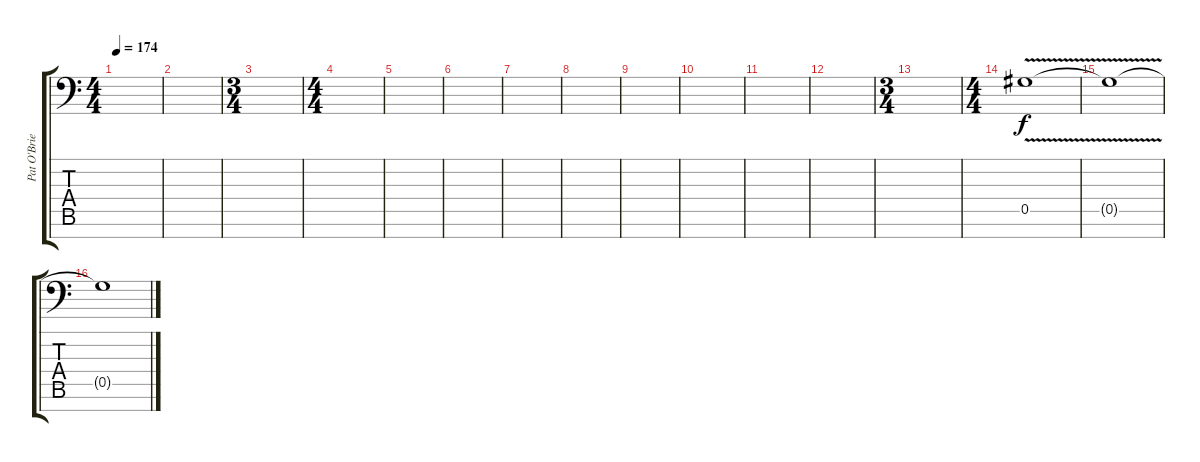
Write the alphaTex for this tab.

\track ("Pat O'Brien" "Pat O'Brie") {instrument distortionguitar}
\staff {score tabs}
\tuning (Eb4 Bb3 Gb3 Db3 Ab2 Eb2 Bb1) {hide}
\ts (4 4)
\tempo 174
\clef f4
\ks c
|
|
\ts (3 4)
|
\ts (4 4)
|
|
|
|
|
|
|
|
|
\ts (3 4)
|
\ts (4 4)
0.5{v}.1 |
0.5{t}.1 |
0.5{t}.1
